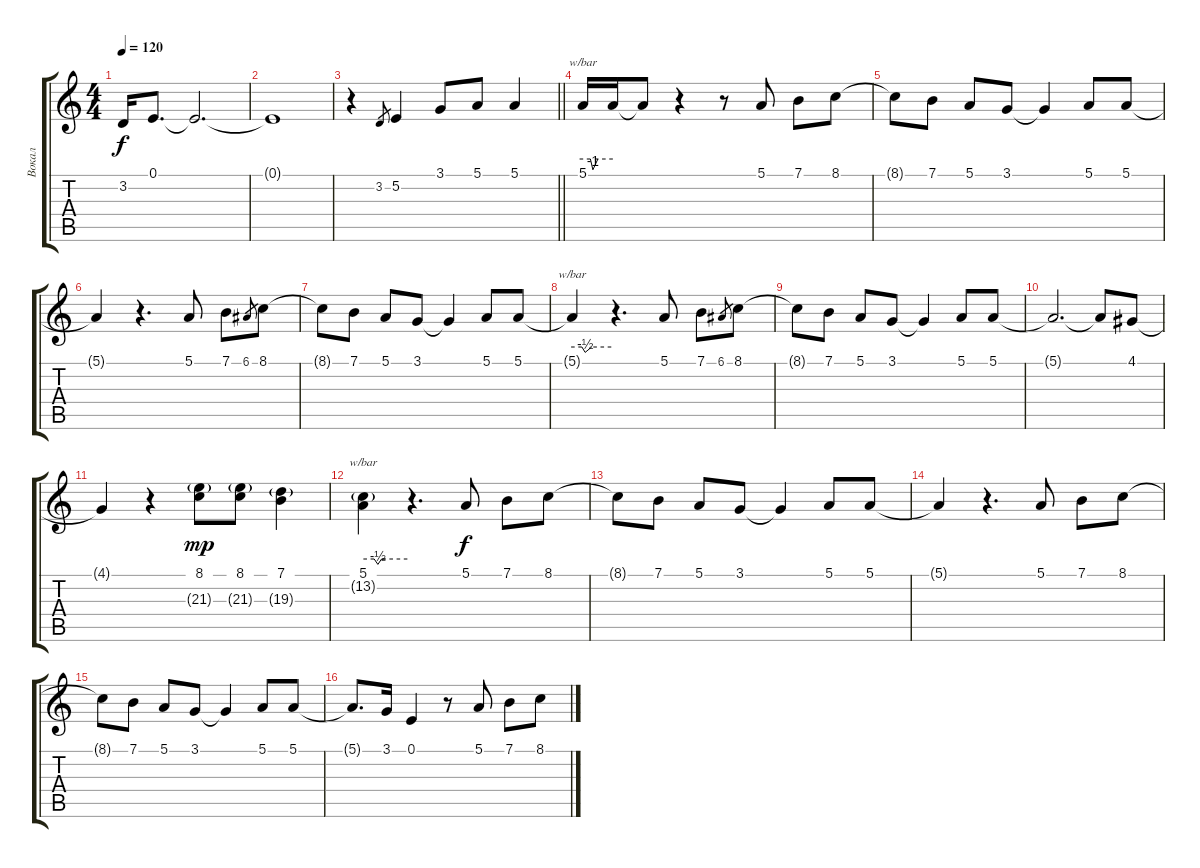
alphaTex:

\track ("Вокал" "Вокал") {instrument oboe}
\staff {score tabs}
\tuning (E4 B3 G3 D3 A2 E2) {hide}
\ts (4 4)
\tempo 120
\clef g2
\ks c
3.2.16{dy f} 0.1.8{d} 0.1{t}.2{d} |
0.1{t}.1 |
\barLineRight lightlight
r.4 3.2.8{gr} 5.2.4 3.1.8 5.1.8 5.1.4 |
\section ("" "")
5.1.16{tbe (custom default 0 0 15 0 20 -4 30 0 60 0)} 5.1{t}.16 5.1{t}.8 r.4 r.8 5.1.8 7.1.8 8.1.8 |
8.1{t}.8 7.1.8 5.1.8 3.1.8 3.1{t}.4 5.1.8 5.1.8 |
5.1{t}.4 r.4{d} 5.1.8 7.1.8 6.1.8{gr} 8.1.8 |
8.1{t}.8 7.1.8 5.1.8 3.1.8 3.1{t}.4 5.1.8 5.1.8 |
5.1{t}.4{tbe (custom default 0 0 15 0 20 -2 30 0 60 0)} r.4{d} 5.1.8 7.1.8 6.1.8{gr} 8.1.8 |
8.1{t}.8 7.1.8 5.1.8 3.1.8 3.1{t}.4 5.1.8 5.1.8 |
5.1{t}.2{d} 5.1{t}.8 4.1.8 |
4.1{t}.4 r.4 (8.1 21.3{g}).8{dy mp} (8.1 21.3{g}).8 (7.1 19.3{g}).4 |
(5.1 13.2{g}).4{tbe (custom default 0 0 15 0 20 -2 25 0 30 0 60 0)} r.4{d} 5.1.8{dy f} 7.1.8 8.1.8 |
8.1{t}.8 7.1.8 5.1.8 3.1.8 3.1{t}.4 5.1.8 5.1.8 |
5.1{t}.4 r.4{d} 5.1.8 7.1.8 8.1.8 |
8.1{t}.8 7.1.8 5.1.8 3.1.8 3.1{t}.4 5.1.8 5.1.8 |
5.1{t}.8{d} 3.1.16 0.1.4 r.8 5.1.8 7.1.8 8.1.8
